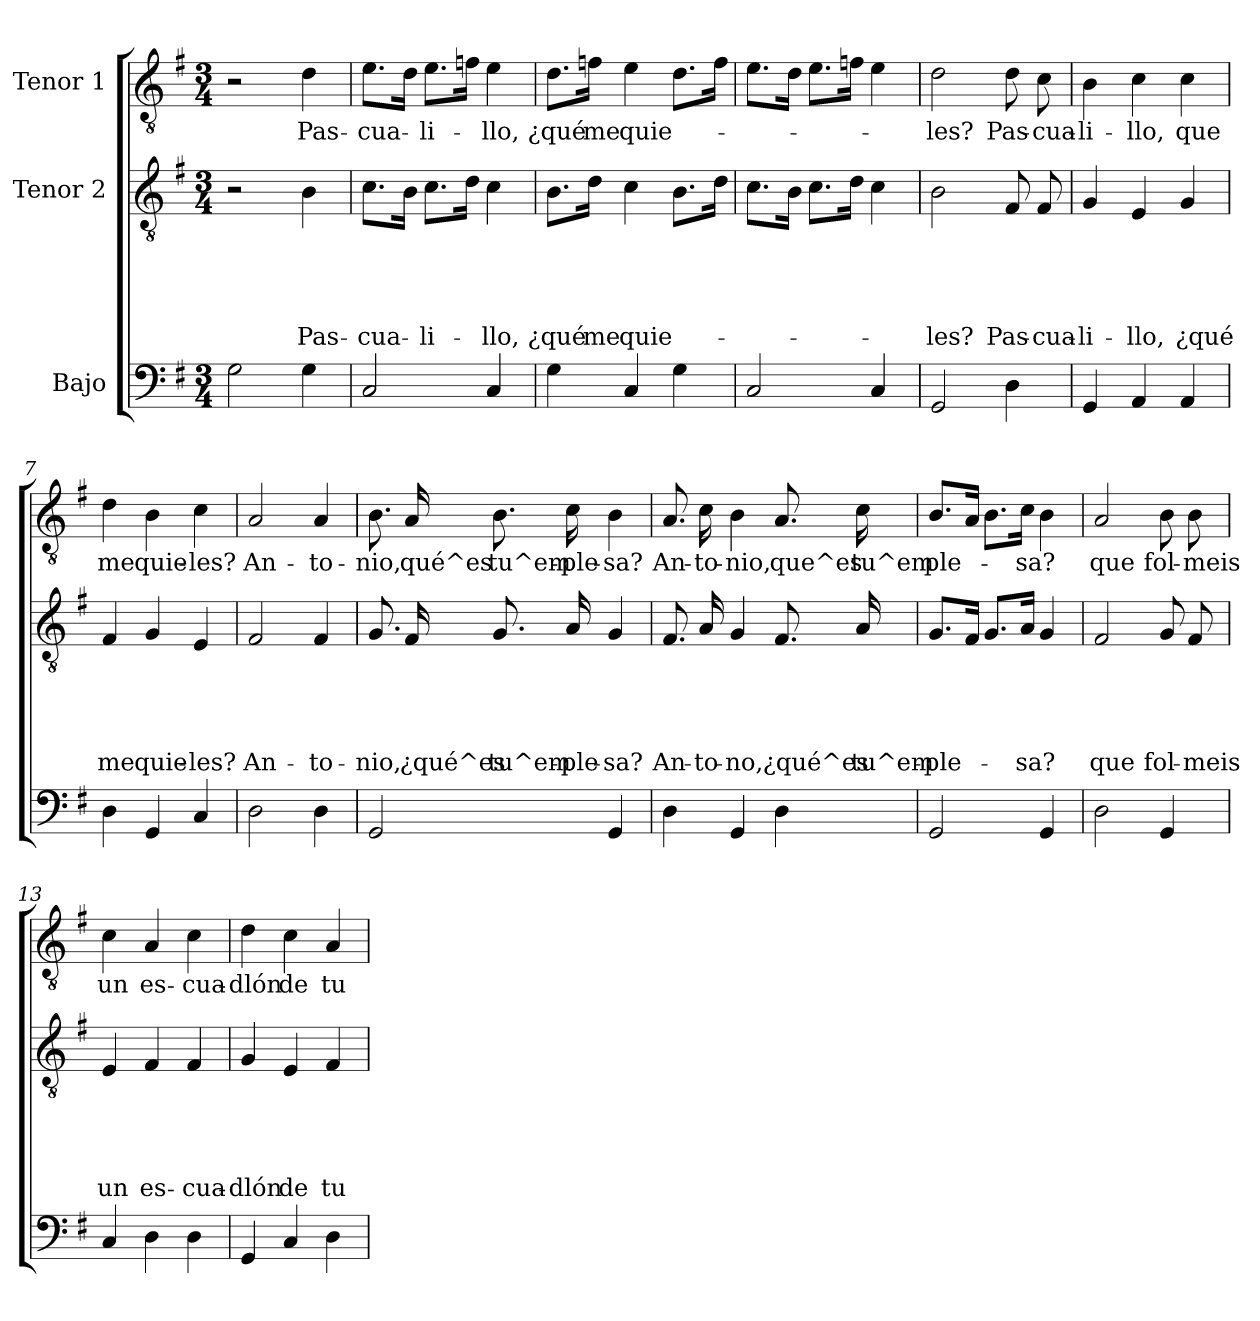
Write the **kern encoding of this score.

**kern	**kern	**text	**text	**text	**text	**text	**kern	**text
*part3	*part2	*part2	*part2	*part2	*part2	*part2	*part1	*part1
*staff3	*staff2	*staff2	*staff2	*staff2	*staff2	*staff2	*staff1	*staff1
*I"Bajo	*I"Tenor 2	*	*	*	*	*	*I"Tenor 1	*
!!LO:PB:g=z
*clefF4	*clefGv2	*	*	*	*	*	*clefGv2	*
*ITrd7c12	*	*	*	*	*	*	*	*
*k[f#]	*k[f#]	*	*	*	*	*	*k[f#]	*
*G:	*G:	*	*	*	*	*	*G:	*
*M3/4	*M3/4	*	*	*	*	*	*M3/4	*
=1	=1	=1	=1	=1	=1	=1	=1	=1
2GG\	2r	.	.	.	.	.	2r	.
!	!	!	!	!	!	!LO:LY:b	!	!LO:LY:b
4GG\	4B\	.	.	.	.	Pas-	4d\	Pas-
=2	=2	=2	=2	=2	=2	=2	=2	=2
!	!	!	!	!	!	!LO:LY:b	!	!LO:LY:b
2CC/	8.c\L	.	.	.	.	-cua-	8.e\L	-cua-
.	16B\Jk	.	.	.	.	.	16d\Jk	.
!	!	!	!	!	!	!LO:LY:b	!	!LO:LY:b
.	8.c\L	.	.	.	.	-li-	8.e\L	-li-
.	16d\Jk	.	.	.	.	.	16fn\Jk	.
!	!	!	!	!	!	!LO:LY:b	!	!LO:LY:b
4CC/	4c\	.	.	.	.	-llo,	4e\	-llo,
=3	=3	=3	=3	=3	=3	=3	=3	=3
!	!	!	!	!	!	!LO:LY:b	!	!LO:LY:b
4GG\	8.B\L	.	.	.	.	¿qué	8.d\L	¿qué
!	!	!	!	!	!	!LO:LY:b	!	!LO:LY:b
.	16d\Jk	.	.	.	.	me	16fn\Jk	me
!	!	!	!	!	!	!LO:LY:b	!	!LO:LY:b
4CC/	4c\	.	.	.	.	quie-	4e\	quie-
4GG\	8.B\L	.	.	.	.	.	8.d\L	.
.	16d\Jk	.	.	.	.	.	16f\Jk	.
=4	=4	=4	=4	=4	=4	=4	=4	=4
2CC/	8.c\L	.	.	.	.	.	8.e\L	.
.	16B\Jk	.	.	.	.	.	16d\Jk	.
.	8.c\L	.	.	.	.	.	8.e\L	.
.	16d\Jk	.	.	.	.	.	16fn\Jk	.
4CC/	4c\	.	.	.	.	.	4e\	.
!!LO:LB:g=z
=5	=5	=5	=5	=5	=5	=5	=5	=5
!	!	!	!	!	!	!LO:LY:b	!	!LO:LY:b
2GGG/	2B\	.	.	.	.	-les?	2d\	-les?
!	!	!	!	!	!	!LO:LY:b	!	!LO:LY:b
4DD\	8F#/	.	.	.	.	Pas-	8d\	Pas-
!	!	!	!	!	!	!LO:LY:b	!	!LO:LY:b
.	8F#/	.	.	.	.	-cua-	8c\	-cua-
=6	=6	=6	=6	=6	=6	=6	=6	=6
!	!	!	!	!	!	!LO:LY:b	!	!LO:LY:b
4GGG/	4G/	.	.	.	.	-li-	4B\	-li-
!	!	!	!	!	!	!LO:LY:b	!	!LO:LY:b
4AAA/	4E/	.	.	.	.	-llo,	4c\	-llo,
!	!	!	!	!	!	!LO:LY:b	!	!LO:LY:b
4AAA/	4G/	.	.	.	.	¿qué	4c\	que
=7	=7	=7	=7	=7	=7	=7	=7	=7
!	!	!	!	!	!	!LO:LY:b	!	!LO:LY:b
4DD\	4F#/	.	.	.	.	me	4d\	me
!	!	!	!	!	!	!LO:LY:b	!	!LO:LY:b
4GGG/	4G/	.	.	.	.	quie-	4B\	quie-
!	!	!	!	!	!	!LO:LY:b	!	!LO:LY:b
4CC/	4E/	.	.	.	.	-les?	4c\	-les?
=8	=8	=8	=8	=8	=8	=8	=8	=8
!	!	!	!	!	!	!LO:LY:b	!	!LO:LY:b
2DD\	2F#/	.	.	.	.	An-	2A/	An-
!	!	!	!	!	!	!LO:LY:b	!	!LO:LY:b
4DD\	4F#/	.	.	.	.	-to-	4A/	-to-
=9	=9	=9	=9	=9	=9	=9	=9	=9
!	!	!	!	!	!	!LO:LY:b	!	!LO:LY:b
2GGG/	8.G/	.	.	.	.	-nio,	8.B\	-nio,
!	!	!	!	!	!	!LO:LY:b	!	!LO:LY:b
.	16F#/	.	.	.	.	¿qué^es	16A/	qué^es
!	!	!	!	!	!	!LO:LY:b	!	!LO:LY:b
.	8.G/	.	.	.	.	tu^em-	8.B\	tu^em-
!	!	!	!	!	!	!LO:LY:b	!	!LO:LY:b
.	16A/	.	.	.	.	-ple-	16c\	-ple-
!	!	!	!	!	!	!LO:LY:b	!	!LO:LY:b
4GGG/	4G/	.	.	.	.	-sa?	4B\	-sa?
!!LO:LB:g=z
=10	=10	=10	=10	=10	=10	=10	=10	=10
!	!	!	!	!	!	!LO:LY:b	!	!LO:LY:b
4DD\	8.F#/	.	.	.	.	An-	8.A/	An-
!	!	!	!	!	!	!LO:LY:b	!	!LO:LY:b
.	16A/	.	.	.	.	-to-	16c\	-to-
!	!	!	!	!	!	!LO:LY:b	!	!LO:LY:b
4GGG/	4G/	.	.	.	.	-no,	4B\	-nio,
!	!	!	!	!	!	!LO:LY:b	!	!LO:LY:b
4DD\	8.F#/	.	.	.	.	¿qué^es	8.A/	que^es
!	!	!	!	!	!	!LO:LY:b	!	!LO:LY:b
.	16A/	.	.	.	.	tu^em-	16c\	tu^em
=11	=11	=11	=11	=11	=11	=11	=11	=11
!	!	!	!	!	!	!LO:LY:b	!	!LO:LY:b
2GGG/	8.G/L	.	.	.	.	-ple-	8.B/L	ple-
.	16F#/Jk	.	.	.	.	.	16A/Jk	.
.	8.G/L	.	.	.	.	.	8.B\L	.
!	!	!	!	!	!	!LO:LY:b	!	!LO:LY:b
.	16A/Jk	.	.	.	.	-sa?	16c\Jk	-sa?
4GGG/	4G/	.	.	.	.	.	4B\	.
=12	=12	=12	=12	=12	=12	=12	=12	=12
!	!	!	!	!	!	!LO:LY:b	!	!LO:LY:b
2DD\	2F#/	.	.	.	.	que	2A/	que
!	!	!	!	!	!	!LO:LY:b	!	!LO:LY:b
4GGG/	8G/	.	.	.	.	fol-	8B\	fol-
!	!	!	!	!	!	!LO:LY:b	!	!LO:LY:b
.	8F#/	.	.	.	.	-meis	8B\	-meis
=13	=13	=13	=13	=13	=13	=13	=13	=13
!	!	!	!	!	!	!LO:LY:b	!	!LO:LY:b
4CC/	4E/	.	.	.	.	un	4c\	un
!	!	!	!	!	!	!LO:LY:b	!	!LO:LY:b
4DD\	4F#/	.	.	.	.	es-	4A/	es-
!	!	!	!	!	!	!LO:LY:b	!	!LO:LY:b
4DD\	4F#/	.	.	.	.	-cua-	4c\	-cua-
=14	=14	=14	=14	=14	=14	=14	=14	=14
!	!	!	!	!	!	!LO:LY:b	!	!LO:LY:b
4GGG/	4G/	.	.	.	.	-dlón	4d\	-dlón
!	!	!	!	!	!	!LO:LY:b	!	!LO:LY:b
4CC/	4E/	.	.	.	.	de	4c\	de
!	!	!	!	!	!	!LO:LY:b	!	!LO:LY:b
4DD\	4F#/	.	.	.	.	tu-	4A/	tu-
=	=	=	=	=	=	=	=	=
*-	*-	*-	*-	*-	*-	*-	*-	*-
